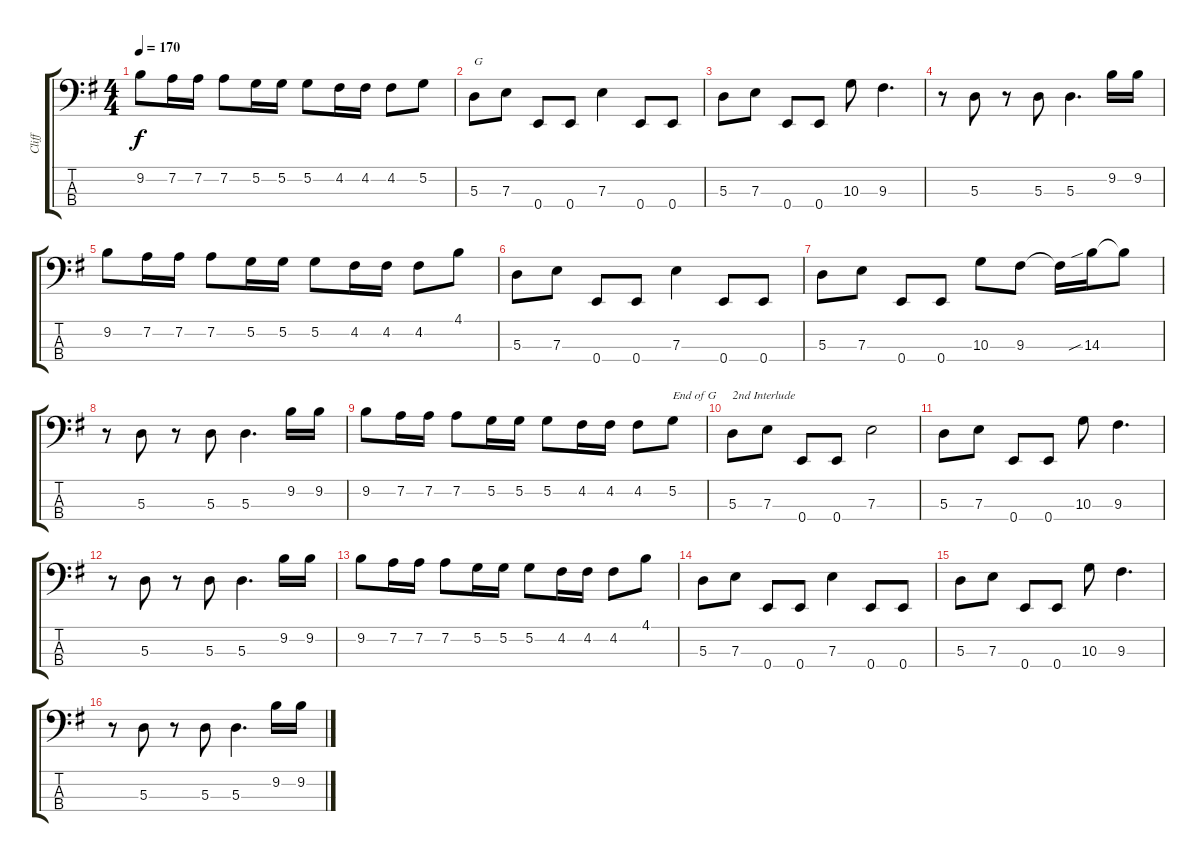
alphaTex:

\track ("Cliff" "Cliff") {instrument electricbassfinger}
\staff {score tabs}
\tuning (G2 D2 A1 E1) {hide}
\ts (4 4)
\tempo 170
\clef f4
\ks eminor
9.2.8{dy f} 7.2.16 7.2.16 7.2.8 5.2.16 5.2.16 5.2.8 4.2.16 4.2.16 4.2.8 5.2.8 |
5.3.8{txt "G"} 7.3.8 0.4.8 0.4.8 7.3.4 0.4.8 0.4.8 |
5.3.8 7.3.8 0.4.8 0.4.8 10.3.8 9.3.4{d} |
r.8 5.3.8 r.8 5.3.8 5.3.4{d} 9.2.16 9.2.16 |
9.2.8 7.2.16 7.2.16 7.2.8 5.2.16 5.2.16 5.2.8 4.2.16 4.2.16 4.2.8 4.1.8 |
5.3.8 7.3.8 0.4.8 0.4.8 7.3.4 0.4.8 0.4.8 |
5.3.8 7.3.8 0.4.8 0.4.8 10.3.8 9.3.8 9.3{t}.16 14.3{sib}.16 14.3{t}.8 |
r.8 5.3.8 r.8 5.3.8 5.3.4{d} 9.2.16 9.2.16 |
9.2.8 7.2.16 7.2.16 7.2.8 5.2.16 5.2.16 5.2.8 4.2.16 4.2.16 4.2.8 5.2.8{txt "End of G"} |
5.3.8{txt "2nd Interlude"} 7.3.8 0.4.8 0.4.8 7.3.2 |
5.3.8 7.3.8 0.4.8 0.4.8 10.3.8 9.3.4{d} |
r.8 5.3.8 r.8 5.3.8 5.3.4{d} 9.2.16 9.2.16 |
9.2.8 7.2.16 7.2.16 7.2.8 5.2.16 5.2.16 5.2.8 4.2.16 4.2.16 4.2.8 4.1.8 |
5.3.8 7.3.8 0.4.8 0.4.8 7.3.4 0.4.8 0.4.8 |
5.3.8 7.3.8 0.4.8 0.4.8 10.3.8 9.3.4{d} |
r.8 5.3.8 r.8 5.3.8 5.3.4{d} 9.2.16 9.2.16
